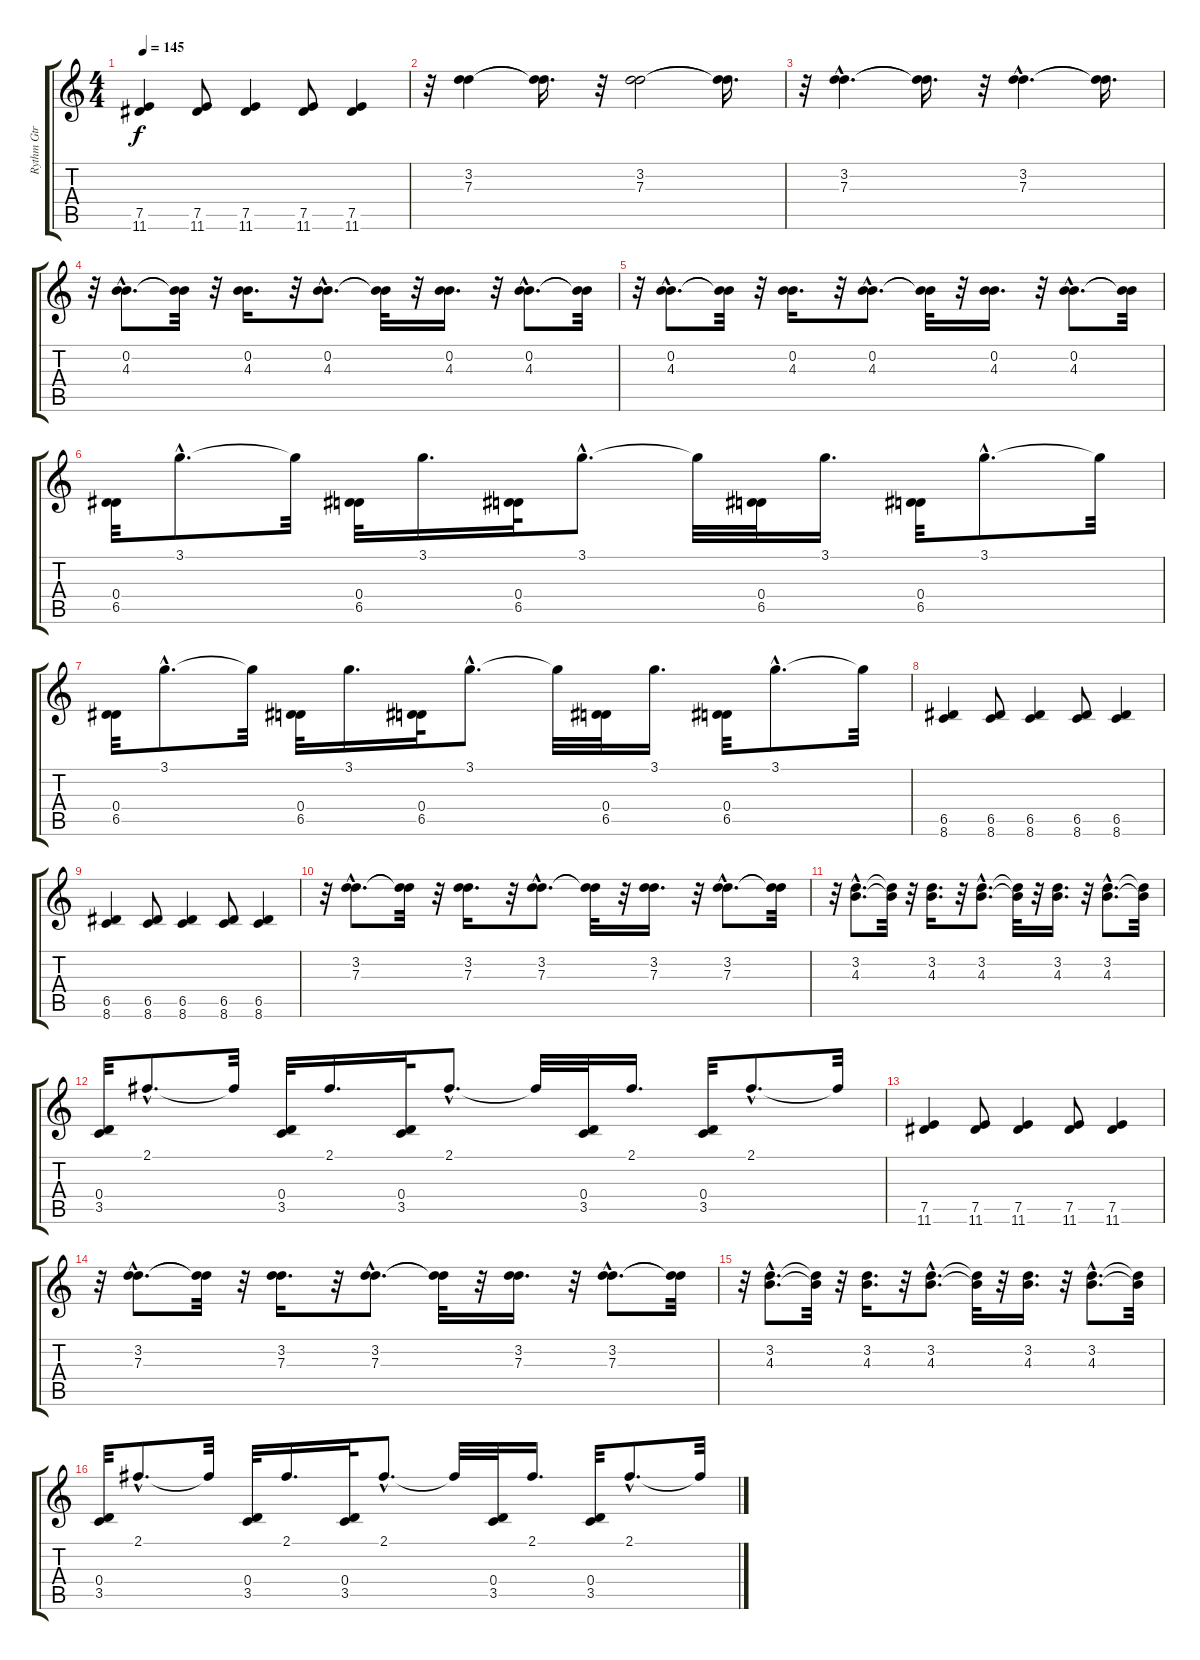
\track ("Rythm Gtr Nylon" "Rythm Gtr ") {instrument acousticguitarnylon}
\staff {score tabs}
\tuning (E4 B3 G3 D3 A2 E2) {hide}
\ts (4 4)
\tempo 145
\clef g2
\ks c
(7.5 11.6).4{dy f} (7.5 11.6).8 (7.5 11.6).4 (7.5 11.6).8 (7.5 11.6).4 |
r.32 (3.2 7.3).4 (3.2{t} 7.3{t}).16{d} r.32 (3.2 7.3).2 (3.2{t} 7.3{t}).16{d} |
r.32 (3.2{hac} 7.3{hac}).4{d} (3.2{t} 7.3{t}).16{d} r.32 (3.2{hac} 7.3{hac}).4{d} (3.2{t} 7.3{t}).16{d} |
r.32 (0.2{hac} 4.3{hac}).8{d} (0.2{t} 4.3{t}).32 r.32 (0.2 4.3).16{d} r.32 (0.2{hac} 4.3{hac}).8{d} (0.2{t} 4.3{t}).32 r.32 (0.2 4.3).16{d} r.32 (0.2{hac} 4.3{hac}).8{d} (0.2{t} 4.3{t}).32 |
r.32 (0.2{hac} 4.3{hac}).8{d} (0.2{t} 4.3{t}).32 r.32 (0.2 4.3).16{d} r.32 (0.2{hac} 4.3{hac}).8{d} (0.2{t} 4.3{t}).32 r.32 (0.2 4.3).16{d} r.32 (0.2{hac} 4.3{hac}).8{d} (0.2{t} 4.3{t}).32 |
(0.4 6.5).32 3.1{hac}.8{d} 3.1{t}.32 (0.4 6.5).32 3.1.16{d} (0.4 6.5).32 3.1{hac}.8{d} 3.1{t}.32 (0.4 6.5).32 3.1.16{d} (0.4 6.5).32 3.1{hac}.8{d} 3.1{t}.32 |
(0.4 6.5).32 3.1{hac}.8{d} 3.1{t}.32 (0.4 6.5).32 3.1.16{d} (0.4 6.5).32 3.1{hac}.8{d} 3.1{t}.32 (0.4 6.5).32 3.1.16{d} (0.4 6.5).32 3.1{hac}.8{d} 3.1{t}.32 |
(6.5 8.6).4 (6.5 8.6).8 (6.5 8.6).4 (6.5 8.6).8 (6.5 8.6).4 |
(6.5 8.6).4 (6.5 8.6).8 (6.5 8.6).4 (6.5 8.6).8 (6.5 8.6).4 |
r.32 (3.2{hac} 7.3{hac}).8{d} (3.2{t} 7.3{t}).32 r.32 (3.2 7.3).16{d} r.32 (3.2{hac} 7.3{hac}).8{d} (3.2{t} 7.3{t}).32 r.32 (3.2 7.3).16{d} r.32 (3.2{hac} 7.3{hac}).8{d} (3.2{t} 7.3{t}).32 |
r.32 (3.2{hac} 4.3{hac}).8{d} (3.2{t} 4.3{t}).32 r.32 (3.2 4.3).16{d} r.32 (3.2{hac} 4.3{hac}).8{d} (3.2{t} 4.3{t}).32 r.32 (3.2 4.3).16{d} r.32 (3.2{hac} 4.3{hac}).8{d} (3.2{t} 4.3{t}).32 |
(0.4 3.5).32 2.1{hac}.8{d} 2.1{t}.32 (0.4 3.5).32 2.1.16{d} (0.4 3.5).32 2.1{hac}.8{d} 2.1{t}.32 (0.4 3.5).32 2.1.16{d} (0.4 3.5).32 2.1{hac}.8{d} 2.1{t}.32 |
(7.5 11.6).4 (7.5 11.6).8 (7.5 11.6).4 (7.5 11.6).8 (7.5 11.6).4 |
r.32 (3.2{hac} 7.3{hac}).8{d} (3.2{t} 7.3{t}).32 r.32 (3.2 7.3).16{d} r.32 (3.2{hac} 7.3{hac}).8{d} (3.2{t} 7.3{t}).32 r.32 (3.2 7.3).16{d} r.32 (3.2{hac} 7.3{hac}).8{d} (3.2{t} 7.3{t}).32 |
r.32 (3.2{hac} 4.3{hac}).8{d} (3.2{t} 4.3{t}).32 r.32 (3.2 4.3).16{d} r.32 (3.2{hac} 4.3{hac}).8{d} (3.2{t} 4.3{t}).32 r.32 (3.2 4.3).16{d} r.32 (3.2{hac} 4.3{hac}).8{d} (3.2{t} 4.3{t}).32 |
(0.4 3.5).32 2.1{hac}.8{d} 2.1{t}.32 (0.4 3.5).32 2.1.16{d} (0.4 3.5).32 2.1{hac}.8{d} 2.1{t}.32 (0.4 3.5).32 2.1.16{d} (0.4 3.5).32 2.1{hac}.8{d} 2.1{t}.32
